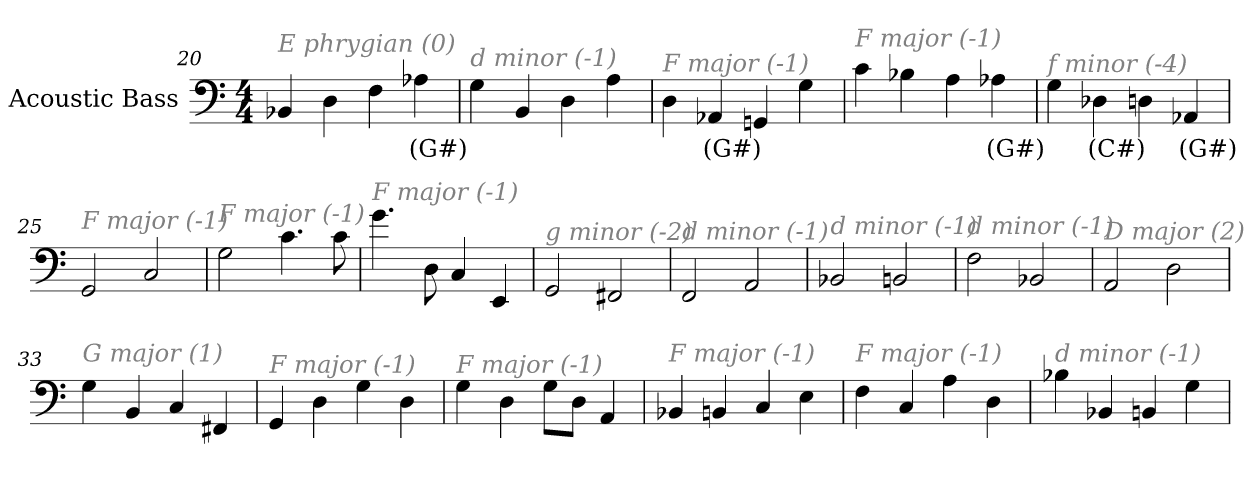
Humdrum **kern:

**kern	**text
*part1	*part1
*staff1	*staff1
*I"Acoustic Bass	*
*clefF4	*
*ITrd7c12	*
*k[]	*
*C:	*
*M4/4	*
=20	=20
!LO:TX:i:color=#808080:t=E phrygian (0)	!
4BBB-X	.
4DD	.
4FF	.
4AA-Xi	(G#)
=21	=21
!LO:TX:i:color=#808080:t=d minor (-1)	!
4GG	.
4BBB	.
4DD	.
4AA	.
=22	=22
!LO:TX:i:color=#808080:t=F major (-1)	!
4DD	.
4AAA-Xi	(G#)
4GGGn	.
4GG	.
=23	=23
!LO:TX:i:color=#808080:t=F major (-1)	!
4C	.
4BB-X	.
4AA	.
4AA-Xi	(G#)
=24	=24
!LO:TX:i:color=#808080:t=f minor (-4)	!
4GG	.
4DD-Xi	(C#)
4DD	.
4AAA-Xi	(G#)
=25	=25
!LO:TX:i:color=#808080:t=F major (-1)	!
2GGG	.
2CC	.
=26	=26
!LO:TX:i:color=#808080:t=F major (-1)	!
2GG	.
4.C	.
8C	.
=27	=27
!LO:TX:i:color=#808080:t=F major (-1)	!
4.G	.
8DD	.
4CC	.
4EEE	.
=28	=28
!LO:TX:i:color=#808080:t=g minor (-2)	!
2GGG	.
2FFF#X	.
=29	=29
!LO:TX:i:color=#808080:t=d minor (-1)	!
2FFF	.
2AAA	.
=30	=30
!LO:TX:i:color=#808080:t=d minor (-1)	!
2BBB-X	.
2BBBn	.
=31	=31
!LO:TX:i:color=#808080:t=d minor (-1)	!
2FF	.
2BBB-X	.
=32	=32
!LO:TX:i:color=#808080:t=D major (2)	!
2AAA	.
2DD	.
=33	=33
!LO:TX:i:color=#808080:t=G major (1)	!
4GG	.
4BBB	.
4CC	.
4FFF#X	.
=34	=34
!LO:TX:i:color=#808080:t=F major (-1)	!
4GGG	.
4DD	.
4GG	.
4DD	.
=35	=35
!LO:TX:i:color=#808080:t=F major (-1)	!
4GG	.
4DD	.
8GGL	.
8DDJ	.
4AAA	.
=36	=36
!LO:TX:i:color=#808080:t=F major (-1)	!
4BBB-X	.
4BBBn	.
4CC	.
4EE	.
=37	=37
!LO:TX:i:color=#808080:t=F major (-1)	!
4FF	.
4CC	.
4AA	.
4DD	.
=38	=38
!LO:TX:i:color=#808080:t=d minor (-1)	!
4BB-X	.
4BBB-X	.
4BBBn	.
4GG	.
=	=
*-	*-
